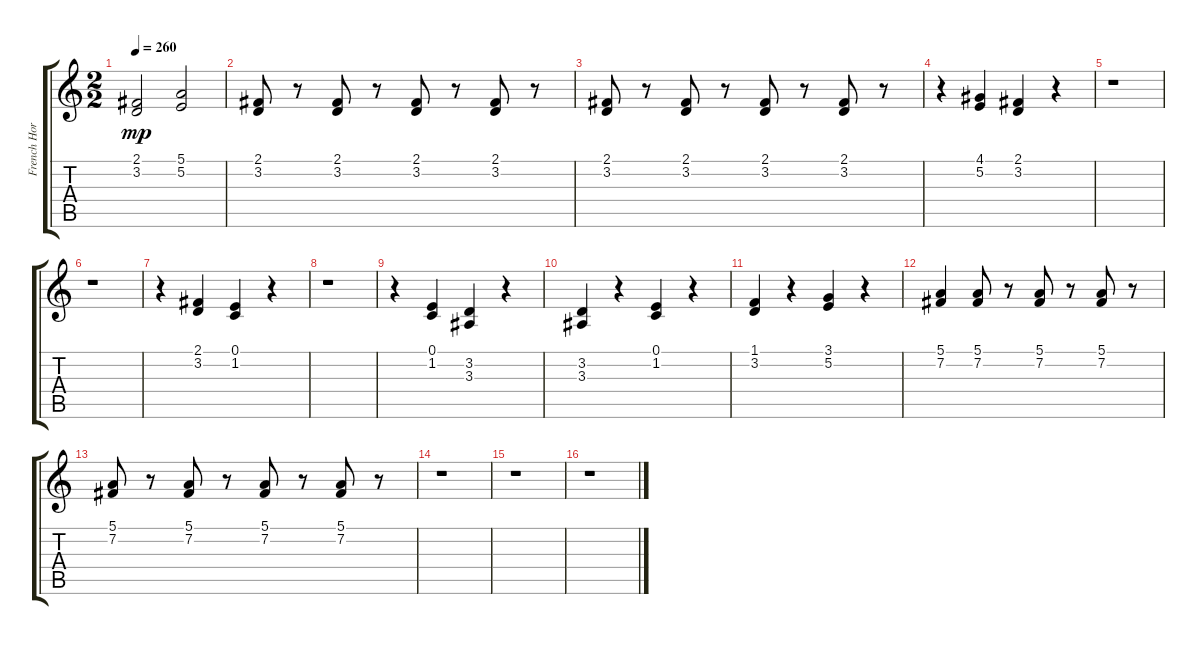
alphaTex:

\track ("French Horn <---" "French Hor") {instrument frenchhorn}
\staff {score tabs}
\tuning (E4 B3 G3 D3 A2 E2) {hide}
\ts (2 2)
\tempo 260
\clef g2
\ks c
(2.1 3.2).2{dy mp} (5.1 5.2).2 |
(2.1 3.2).8 r.8 (2.1 3.2).8 r.8 (2.1 3.2).8 r.8 (2.1 3.2).8 r.8 |
(2.1 3.2).8 r.8 (2.1 3.2).8 r.8 (2.1 3.2).8 r.8 (2.1 3.2).8 r.8 |
r.4 (4.1 5.2).4 (2.1 3.2).4 r.4 |
r.1 |
r.1 |
r.4 (2.1 3.2).4 (0.1 1.2).4 r.4 |
r.1 |
r.4 (0.1 1.2).4 (3.2 3.3).4 r.4 |
(3.2 3.3).4 r.4 (0.1 1.2).4 r.4 |
(1.1 3.2).4 r.4 (3.1 5.2).4 r.4 |
(5.1 7.2).4 (5.1 7.2).8 r.8 (5.1 7.2).8 r.8 (5.1 7.2).8 r.8 |
(5.1 7.2).8 r.8 (5.1 7.2).8 r.8 (5.1 7.2).8 r.8 (5.1 7.2).8 r.8 |
r.1 |
r.1 |
r.1
